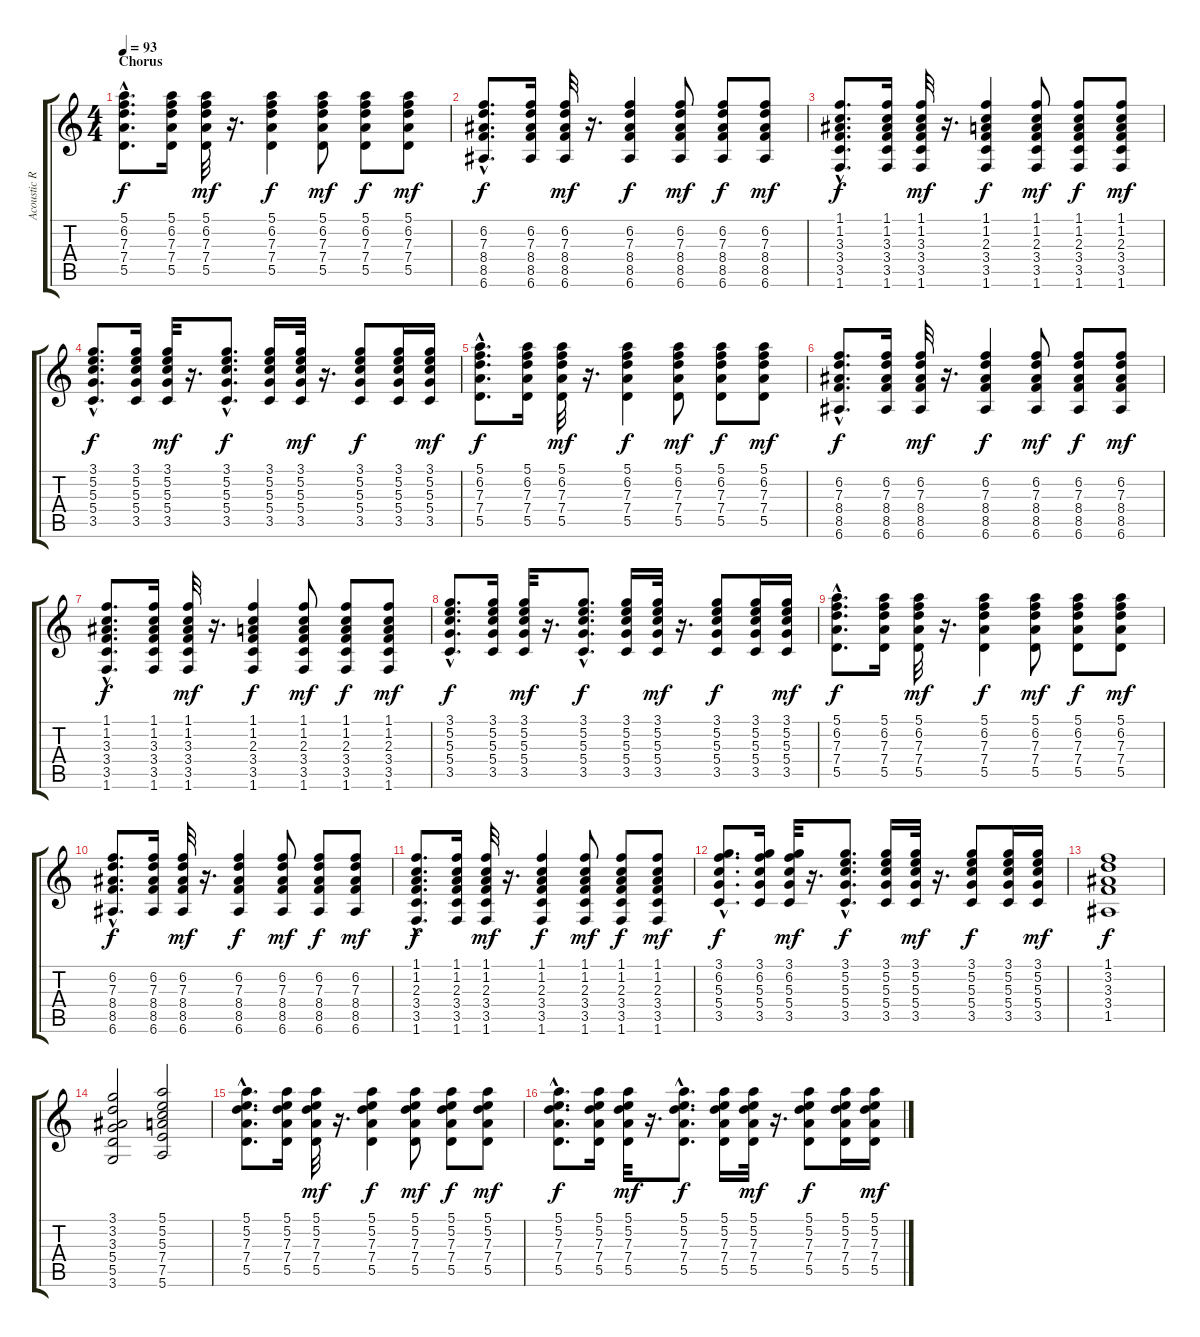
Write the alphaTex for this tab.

\track ("Acoustic Rhythm" "Acoustic R") {instrument acousticguitarsteel}
\staff {score tabs}
\tuning (E4 B3 G3 D3 A2 E2) {hide}
\ts (4 4)
\section ("" "Chorus")
\tempo 93
\clef g2
\ks c
(5.1{hac} 6.2{hac} 7.3{hac} 7.4{hac} 5.5{hac}).8{d dy f} (5.1 6.2 7.3 7.4 5.5).16 (5.1 6.2 7.3 7.4 5.5).32{dy mf} r.16{d} (5.1 6.2 7.3 7.4 5.5).4{dy f} (5.1 6.2 7.3 7.4 5.5).8{dy mf} (5.1 6.2 7.3 7.4 5.5).8{dy f} (5.1 6.2 7.3 7.4 5.5).8{dy mf} |
(6.2{hac} 7.3{hac} 8.4{hac} 8.5{hac} 6.6{hac}).8{d dy f} (6.2 7.3 8.4 8.5 6.6).16 (6.2 7.3 8.4 8.5 6.6).32{dy mf} r.16{d} (6.2 7.3 8.4 8.5 6.6).4{dy f} (6.2 7.3 8.4 8.5 6.6).8{dy mf} (6.2 7.3 8.4 8.5 6.6).8{dy f} (6.2 7.3 8.4 8.5 6.6).8{dy mf} |
(1.1{hac} 1.2{hac} 3.3{hac} 3.4{hac} 3.5{hac} 1.6{hac}).8{d dy f} (1.1 1.2 3.3 3.4 3.5 1.6).16 (1.1 1.2 3.3 3.4 3.5 1.6).32{dy mf} r.16{d} (1.1 1.2 2.3 3.4 3.5 1.6).4{dy f} (1.1 1.2 2.3 3.4 3.5 1.6).8{dy mf} (1.1 1.2 2.3 3.4 3.5 1.6).8{dy f} (1.1 1.2 2.3 3.4 3.5 1.6).8{dy mf} |
(3.1{hac} 5.2{hac} 5.3{hac} 5.4{hac} 3.5{hac}).8{d dy f} (3.1 5.2 5.3 5.4 3.5).16 (3.1 5.2 5.3 5.4 3.5).32{dy mf} r.16{d} (3.1{hac} 5.2{hac} 5.3{hac} 5.4{hac} 3.5{hac}).8{d dy f} (3.1 5.2 5.3 5.4 3.5).16 (3.1 5.2 5.3 5.4 3.5).32{dy mf} r.16{d} (3.1 5.2 5.3 5.4 3.5).8{dy f} (3.1 5.2 5.3 5.4 3.5).16 (3.1 5.2 5.3 5.4 3.5).16{dy mf} |
(5.1{hac} 6.2{hac} 7.3{hac} 7.4{hac} 5.5{hac}).8{d dy f} (5.1 6.2 7.3 7.4 5.5).16 (5.1 6.2 7.3 7.4 5.5).32{dy mf} r.16{d} (5.1 6.2 7.3 7.4 5.5).4{dy f} (5.1 6.2 7.3 7.4 5.5).8{dy mf} (5.1 6.2 7.3 7.4 5.5).8{dy f} (5.1 6.2 7.3 7.4 5.5).8{dy mf} |
(6.2{hac} 7.3{hac} 8.4{hac} 8.5{hac} 6.6{hac}).8{d dy f} (6.2 7.3 8.4 8.5 6.6).16 (6.2 7.3 8.4 8.5 6.6).32{dy mf} r.16{d} (6.2 7.3 8.4 8.5 6.6).4{dy f} (6.2 7.3 8.4 8.5 6.6).8{dy mf} (6.2 7.3 8.4 8.5 6.6).8{dy f} (6.2 7.3 8.4 8.5 6.6).8{dy mf} |
(1.1{hac} 1.2{hac} 3.3{hac} 3.4{hac} 3.5{hac} 1.6{hac}).8{d dy f} (1.1 1.2 3.3 3.4 3.5 1.6).16 (1.1 1.2 3.3 3.4 3.5 1.6).32{dy mf} r.16{d} (1.1 1.2 2.3 3.4 3.5 1.6).4{dy f} (1.1 1.2 2.3 3.4 3.5 1.6).8{dy mf} (1.1 1.2 2.3 3.4 3.5 1.6).8{dy f} (1.1 1.2 2.3 3.4 3.5 1.6).8{dy mf} |
(3.1{hac} 5.2{hac} 5.3{hac} 5.4{hac} 3.5{hac}).8{d dy f} (3.1 5.2 5.3 5.4 3.5).16 (3.1 5.2 5.3 5.4 3.5).32{dy mf} r.16{d} (3.1{hac} 5.2{hac} 5.3{hac} 5.4{hac} 3.5{hac}).8{d dy f} (3.1 5.2 5.3 5.4 3.5).16 (3.1 5.2 5.3 5.4 3.5).32{dy mf} r.16{d} (3.1 5.2 5.3 5.4 3.5).8{dy f} (3.1 5.2 5.3 5.4 3.5).16 (3.1 5.2 5.3 5.4 3.5).16{dy mf} |
(5.1{hac} 6.2{hac} 7.3{hac} 7.4{hac} 5.5{hac}).8{d dy f} (5.1 6.2 7.3 7.4 5.5).16 (5.1 6.2 7.3 7.4 5.5).32{dy mf} r.16{d} (5.1 6.2 7.3 7.4 5.5).4{dy f} (5.1 6.2 7.3 7.4 5.5).8{dy mf} (5.1 6.2 7.3 7.4 5.5).8{dy f} (5.1 6.2 7.3 7.4 5.5).8{dy mf} |
(6.2{hac} 7.3{hac} 8.4{hac} 8.5{hac} 6.6{hac}).8{d dy f} (6.2 7.3 8.4 8.5 6.6).16 (6.2 7.3 8.4 8.5 6.6).32{dy mf} r.16{d} (6.2 7.3 8.4 8.5 6.6).4{dy f} (6.2 7.3 8.4 8.5 6.6).8{dy mf} (6.2 7.3 8.4 8.5 6.6).8{dy f} (6.2 7.3 8.4 8.5 6.6).8{dy mf} |
(1.1{hac} 1.2{hac} 2.3{hac} 3.4{hac} 3.5{hac} 1.6{hac}).8{d dy f} (1.1 1.2 2.3 3.4 3.5 1.6).16 (1.1 1.2 2.3 3.4 3.5 1.6).32{dy mf} r.16{d} (1.1 1.2 2.3 3.4 3.5 1.6).4{dy f} (1.1 1.2 2.3 3.4 3.5 1.6).8{dy mf} (1.1 1.2 2.3 3.4 3.5 1.6).8{dy f} (1.1 1.2 2.3 3.4 3.5 1.6).8{dy mf} |
(3.1{hac} 6.2{hac} 5.3{hac} 5.4{hac} 3.5{hac}).8{d dy f} (3.1 6.2 5.3 5.4 3.5).16 (3.1 6.2 5.3 5.4 3.5).32{dy mf} r.16{d} (3.1{hac} 5.2{hac} 5.3{hac} 5.4{hac} 3.5{hac}).8{d dy f} (3.1 5.2 5.3 5.4 3.5).16 (3.1 5.2 5.3 5.4 3.5).32{dy mf} r.16{d} (3.1 5.2 5.3 5.4 3.5).8{dy f} (3.1 5.2 5.3 5.4 3.5).16 (3.1 5.2 5.3 5.4 3.5).16{dy mf} |
(1.1 3.2 3.3 3.4 1.5).1{dy f} |
(3.1 3.2 3.3 5.4 5.5 3.6).2 (5.1 5.2 5.3 7.4 7.5 5.6).2 |
(5.1{hac} 5.2{hac} 7.3{hac} 7.4{hac} 5.5{hac}).8{d} (5.1 5.2 7.3 7.4 5.5).16 (5.1 5.2 7.3 7.4 5.5).32{dy mf} r.16{d} (5.1 5.2 7.3 7.4 5.5).4{dy f} (5.1 5.2 7.3 7.4 5.5).8{dy mf} (5.1 5.2 7.3 7.4 5.5).8{dy f} (5.1 5.2 7.3 7.4 5.5).8{dy mf} |
(5.1{hac} 5.2{hac} 7.3{hac} 7.4{hac} 5.5{hac}).8{d dy f} (5.1 5.2 7.3 7.4 5.5).16 (5.1 5.2 7.3 7.4 5.5).32{dy mf} r.16{d} (5.1{hac} 5.2{hac} 7.3{hac} 7.4{hac} 5.5{hac}).8{d dy f} (5.1 5.2 7.3 7.4 5.5).16 (5.1 5.2 7.3 7.4 5.5).32{dy mf} r.16{d} (5.1 5.2 7.3 7.4 5.5).8{dy f} (5.1 5.2 7.3 7.4 5.5).16 (5.1 5.2 7.3 7.4 5.5).16{dy mf}
